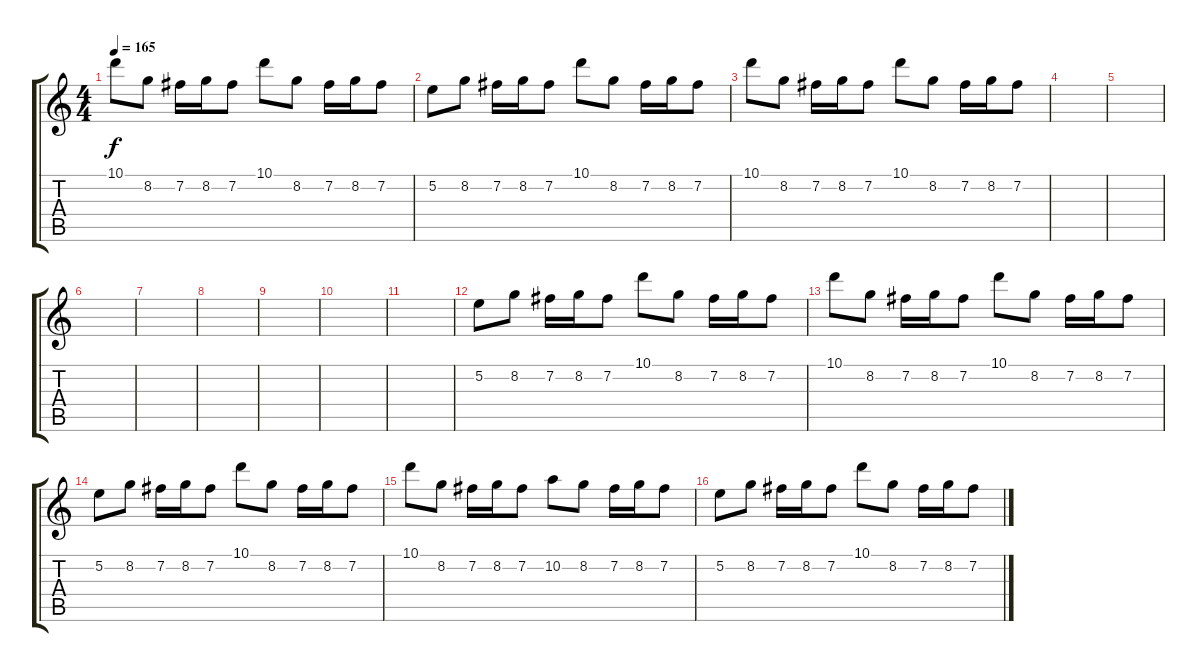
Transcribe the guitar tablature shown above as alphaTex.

\track "" {instrument distortionguitar}
\staff {score tabs}
\tuning (E4 B3 G3 D3 A2 D2) {hide}
\ts (4 4)
\tempo 165
\clef g2
\ks c
10.1.8{dy f} 8.2.8 7.2.16 8.2.16 7.2.8 10.1.8 8.2.8 7.2.16 8.2.16 7.2.8 |
5.2.8 8.2.8 7.2.16 8.2.16 7.2.8 10.1.8 8.2.8 7.2.16 8.2.16 7.2.8 |
10.1.8 8.2.8 7.2.16 8.2.16 7.2.8 10.1.8 8.2.8 7.2.16 8.2.16 7.2.8 |
|
|
|
|
|
|
|
|
5.2.8 8.2.8 7.2.16 8.2.16 7.2.8 10.1.8 8.2.8 7.2.16 8.2.16 7.2.8 |
10.1.8 8.2.8 7.2.16 8.2.16 7.2.8 10.1.8 8.2.8 7.2.16 8.2.16 7.2.8 |
5.2.8 8.2.8 7.2.16 8.2.16 7.2.8 10.1.8 8.2.8 7.2.16 8.2.16 7.2.8 |
10.1.8 8.2.8 7.2.16 8.2.16 7.2.8 10.2.8 8.2.8 7.2.16 8.2.16 7.2.8 |
5.2.8 8.2.8 7.2.16 8.2.16 7.2.8 10.1.8 8.2.8 7.2.16 8.2.16 7.2.8
